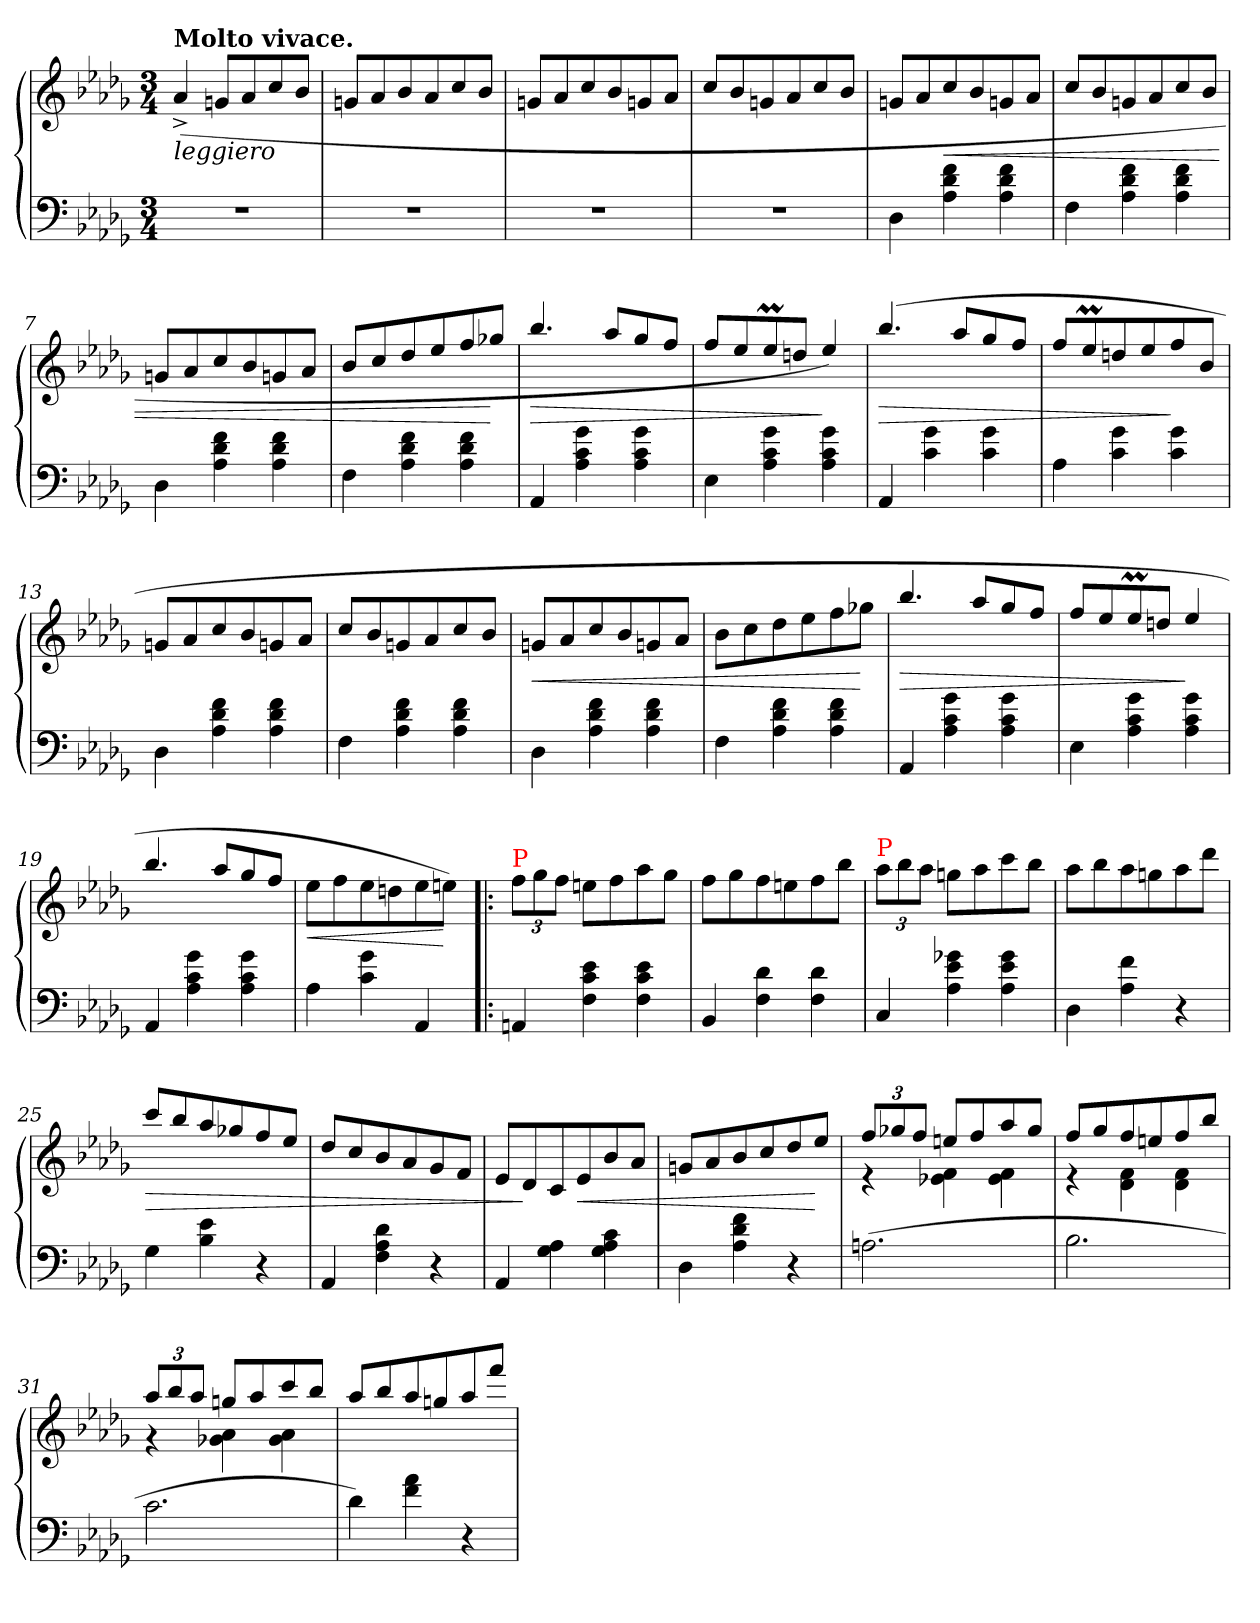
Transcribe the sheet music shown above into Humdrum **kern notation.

**kern	**kern	**dynam
*part2	*part1	*part1
*staff2	*staff1	*staff1
*clefF4	*clefG2	*
*k[b-e-a-d-g-]	*k[b-e-a-d-g-]	*
*D-:	*D-:	*
*M3/4	*M3/4	*
=1	=1	=1
!	!LO:TX:B:t=Molto vivace.	!
!	!LO:TX:b:i:t=leggiero	!
2.rF	(>4a-^<	.
.	8gnL	.
.	8a-	.
.	8cc	.
.	8b-J	.
=2	=2	=2
2.rF	8gnL	.
.	8a-	.
.	8b-	.
.	8a-	.
.	8cc	.
.	8b-J	.
=3	=3	=3
2.rF	8gnL	.
.	8a-	.
.	8cc	.
.	8b-	.
.	8gn	.
.	8a-J	.
=4	=4	=4
2.rF	8ccL	.
.	8b-	.
.	8gn	.
.	8a-	.
.	8cc	.
.	8b-J	.
=5	=5	=5
4D-	8gnL	.
.	8a-	.
!	!	!LO:HP:b
4A- 4d- 4f	8cc	<
.	8b-	.
4A- 4d- 4f	8gn	.
.	8a-J	.
=6	=6	=6
4F	8ccL	.
.	8b-	.
4A- 4d- 4f	8gn	.
.	8a-	.
4A- 4d- 4f	8cc	.
.	8b-J	.
=7	=7	=7
4D-	8gnL	.
.	8a-	.
4A- 4d- 4f	8cc	.
.	8b-	.
4A- 4d- 4f	8gn	.
.	8a-J	.
=8	=8	=8
4F	8b-/L	.
.	8cc	.
4A- 4d- 4f	8dd-	.
.	8ee-	.
4A- 4d- 4f	8ff	.
.	8gg-XJ	[
=9	=9	=9
!	!	!LO:HP:b
4AA-	4.bb-/	>
4A- 4c 4g-	.	.
.	8aa-/L	.
4A- 4c 4g-	8gg-	.
.	8ffJ	.
=10	=10	=10
4E-	8ff/L	.
.	8ee-	.
4A- 4c 4g-	8ee-M	.
.	8ddnJ	.
4A- 4c 4g-	4ee-/)	]
=11	=11	=11
!	!	!LO:HP:b
4AA-	(>4.bb-/	>
4c\ 4g-\	.	.
.	8aa-/L	.
4c\ 4g-\	8gg-	.
.	8ffJ	.
=12	=12	=12
4A-	8ff/L	.
.	8ee-M	.
4c\ 4g-\	8ddn	.
.	8ee-	.
4c\ 4g-\	8ff	]
.	8b-J	.
=13	=13	=13
4D-	8gnL	.
.	8a-	.
4A- 4d- 4f	8cc	.
.	8b-	.
4A- 4d- 4f	8gn	.
.	8a-J	.
=14	=14	=14
4F	8ccL	.
.	8b-	.
4A- 4d- 4f	8gn	.
.	8a-	.
4A- 4d- 4f	8cc	.
.	8b-J	.
=15	=15	=15
!	!	!LO:HP:b
4D-	8gnL	<
.	8a-	.
4A- 4d- 4f	8cc	.
.	8b-	.
4A- 4d- 4f	8gn	.
.	8a-J	.
=16	=16	=16
4F	8b-\L	.
.	8cc	.
4A- 4d- 4f	8dd-	.
.	8ee-	.
4A- 4d- 4f	8ff	.
.	8gg-XJ	[
=17	=17	=17
!	!	!LO:HP:b
4AA-	4.bb-/	>
4A- 4c 4g-	.	.
.	8aa-/L	.
4A- 4c 4g-	8gg-	.
.	8ffJ	.
=18	=18	=18
4E-	8ff/L	.
.	8ee-	.
4A- 4c 4g-	8ee-M	.
.	8ddnJ	.
4A- 4c 4g-	4ee-/	]
=19	=19	=19
4AA-	4.bb-/	.
4A- 4c 4g-	.	.
.	8aa-/L	.
4A- 4c 4g-	8gg-	.
.	8ffJ	.
=20	=20	=20
!	!	!LO:HP:b
4A-	8ee-L	<
.	8ff	.
4c 4g-	8ee-	.
.	8ddn	.
4AA-	8ee-	.
.	8eenJ)	[
=21!|:	=21!|:	=21!|:
*	*Xbrackettup	*
!	!LO:TX:a:color=#FF0000:t=P	!
4AAn	12ffL	.
.	12gg-	.
.	12ffJ	.
4F 4c 4e-	8eenL	.
.	8ff	.
4F 4c 4e-	8aa-	.
.	8gg-J	.
=22	=22	=22
4BB-	8ffL	.
.	8gg-	.
4F 4d-	8ff	.
.	8een	.
4F 4d-	8ff	.
.	8bb-J	.
=23	=23	=23
!	!LO:TX:a:color=#FF0000:t=P	!
4C	12aa-L	.
.	12bb-	.
.	12aa-J	.
4A- 4e- 4g-X	8ggnL	.
.	8aa-	.
4A- 4e- 4g-	8ccc	.
.	8bb-J	.
=24	=24	=24
4D-	8aa-L	.
.	8bb-	.
4A- 4f	8aa-	.
.	8ggn	.
4r	8aa-	.
.	8ddd-J	.
=25	=25	=25
!	!	!LO:HP:b
4G-	8ccc/L	>
.	8bb-	.
4B- 4e-	8aa-	.
.	8gg-X	.
4r	8ff	.
.	8ee-J	.
=26	=26	=26
4AA-	8dd-L	.
.	8cc	.
4F 4A- 4d-	8b-	.
.	8a-	.
4r	8g-	.
.	8fJ	.
=27	=27	=27
4AA-	8e-L	.
.	8d-	]
4G- 4A-	8c	.
!	!	!LO:HP:b
.	8e-	<
4G- 4A- 4c	8b-	.
.	8a-J	.
=28	=28	=28
4D-	8gn/L	.
.	8a-	.
4A- 4d- 4f	8b-	.
.	8cc	.
4r	8dd-	.
.	8ee-J	[
=29	=29	=29
*	*^	*
(>2.An	12ffL	4re	.
.	12gg-X	.	.
.	12ffJ	.	.
.	8eenL	4e-X 4f	.
.	8ff	.	.
.	8aa-	4e- 4f	.
.	8gg-J	.	.
=30	=30	=30	=30
2.B-	8ffL	4re	.
.	8gg-	.	.
.	8ff	4d- 4f	.
.	8een	.	.
.	8ff	4d- 4f	.
.	8bb-J	.	.
=31	=31	=31	=31
2.c	12aa-L	4r	.
.	12bb-	.	.
.	12aa-J	.	.
.	8ggnL	4g-X 4a-	.
.	8aa-	.	.
.	8ccc	4g- 4a-	.
.	8bb-J	.	.
*	*v	*v	*
=32	=32	=32
4d-)	8aa-/L	.
.	8bb-	.
4f\ 4a-\	8aa-	.
.	8ggn	.
4r	8aa-	.
.	8fffJ	.
=	=	=
*-	*-	*-
